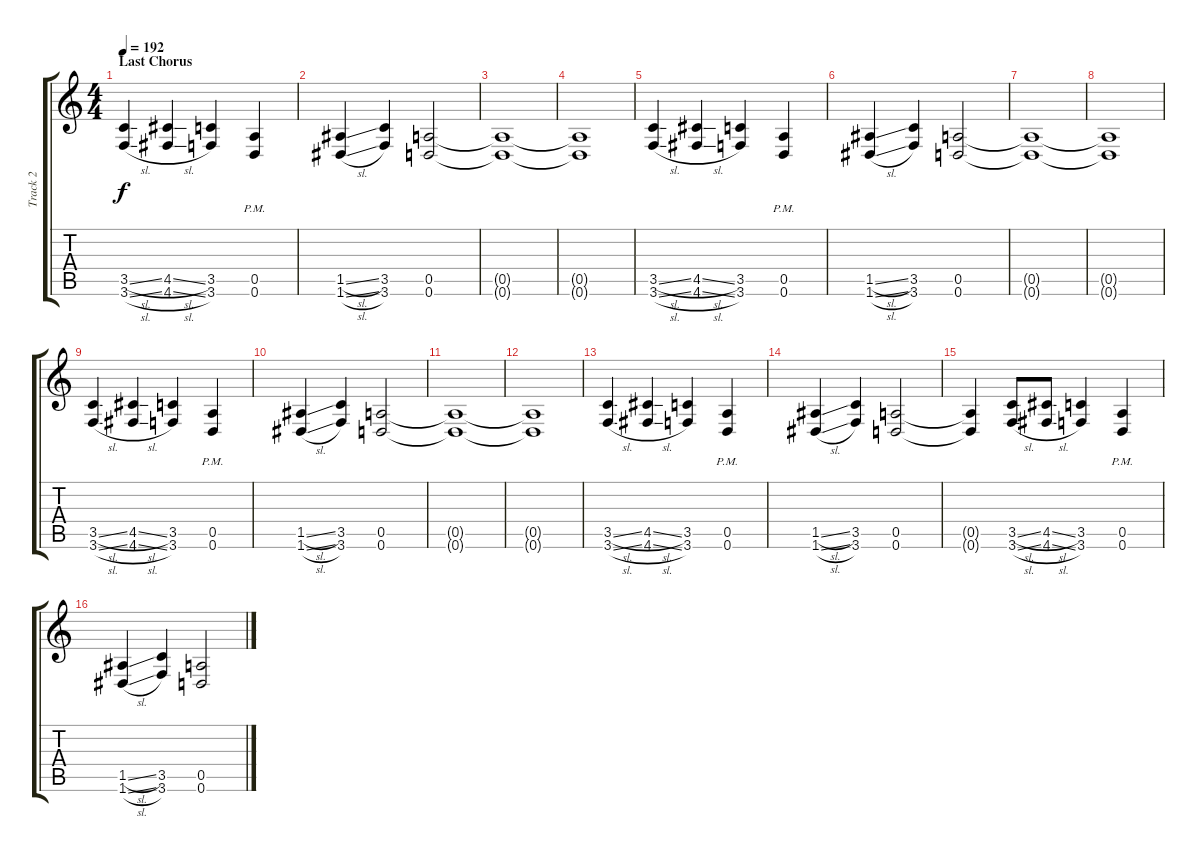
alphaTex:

\track ("Track 2" "Track 2") {instrument distortionguitar}
\staff {score tabs}
\tuning (E4 B3 G3 D3 A2 D2) {hide}
\ts (4 4)
\section ("" "Last Chorus")
\tempo 190
\tempo 192
\clef g2
\ks c
(3.5{sl} 3.6{sl}).4{dy f} (4.5{sl} 4.6{sl}).4 (3.5 3.6).4 (0.5{pm} 0.6{pm}).4 |
(1.5{sl} 1.6{sl}).4 (3.5 3.6).4 (0.5 0.6).2 |
(0.5{t} 0.6{t}).1 |
(0.5{t} 0.6{t}).1 |
(3.5{sl} 3.6{sl}).4 (4.5{sl} 4.6{sl}).4 (3.5 3.6).4 (0.5{pm} 0.6{pm}).4 |
(1.5{sl} 1.6{sl}).4 (3.5 3.6).4 (0.5 0.6).2 |
(0.5{t} 0.6{t}).1 |
(0.5{t} 0.6{t}).1 |
(3.5{sl} 3.6{sl}).4 (4.5{sl} 4.6{sl}).4 (3.5 3.6).4 (0.5{pm} 0.6{pm}).4 |
(1.5{sl} 1.6{sl}).4 (3.5 3.6).4 (0.5 0.6).2 |
(0.5{t} 0.6{t}).1 |
(0.5{t} 0.6{t}).1 |
(3.5{sl} 3.6{sl}).4 (4.5{sl} 4.6{sl}).4 (3.5 3.6).4 (0.5{pm} 0.6{pm}).4 |
(1.5{sl} 1.6{sl}).4 (3.5 3.6).4 (0.5 0.6).2 |
(0.5{t} 0.6{t}).4 (3.5{sl} 3.6{sl}).8 (4.5{sl} 4.6{sl}).8 (3.5 3.6).4 (0.5{pm} 0.6{pm}).4 |
(1.5{sl} 1.6{sl}).4 (3.5 3.6).4 (0.5 0.6).2
